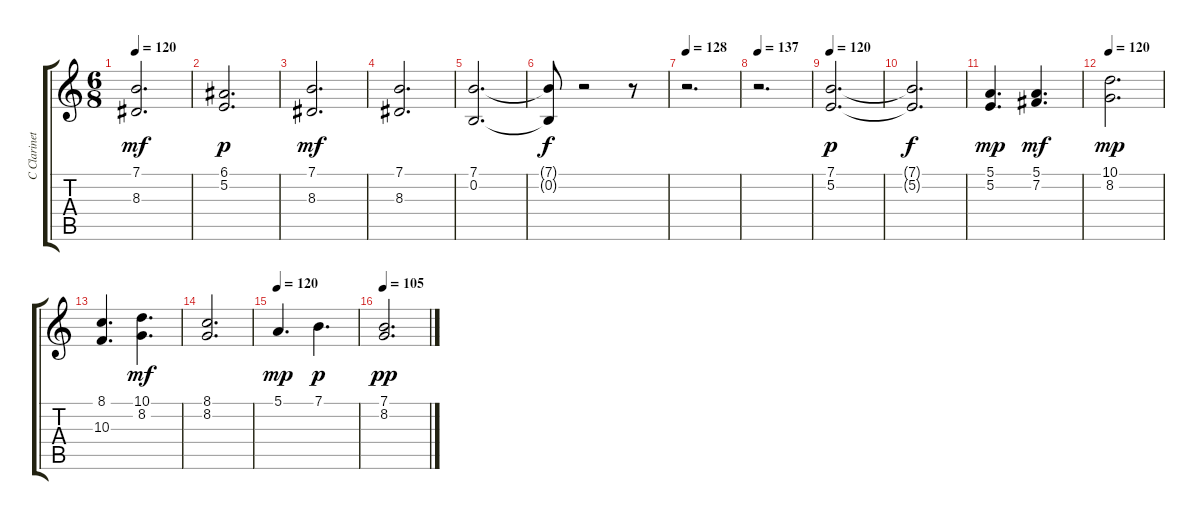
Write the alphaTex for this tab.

\track ("C Clarinets" "C Clarinet") {instrument clarinet}
\staff {score tabs}
\tuning (E4 B3 G3 D3 A2 E2) {hide}
\ts (6 8)
\tempo 120
\clef g2
\ks c
(7.1 8.3).2{d dy mf} |
(6.1 5.2).2{d dy p} |
(7.1 8.3).2{d dy mf} |
(7.1 8.3).2{d} |
(7.1 0.2).2{d} |
(7.1{t} 0.2{t}).8{dy f} r.2 r.8 |
\tempo 128
r.2{d} |
\tempo 137
r.2{d} |
\tempo 120
(7.1 5.2).2{d dy p} |
(7.1{t} 5.2{t}).2{d dy f} |
(5.1 5.2).4{d dy mp} (5.1 7.2).4{d dy mf} |
\tempo 120
(10.1 8.2).2{d dy mp} |
(8.1 10.3).4{d} (10.1 8.2).4{d dy mf} |
(8.1 8.2).2{d} |
\tempo 120
5.1.4{d dy mp} 7.1.4{d dy p} |
\tempo 105
(7.1 8.2).2{d dy pp}
